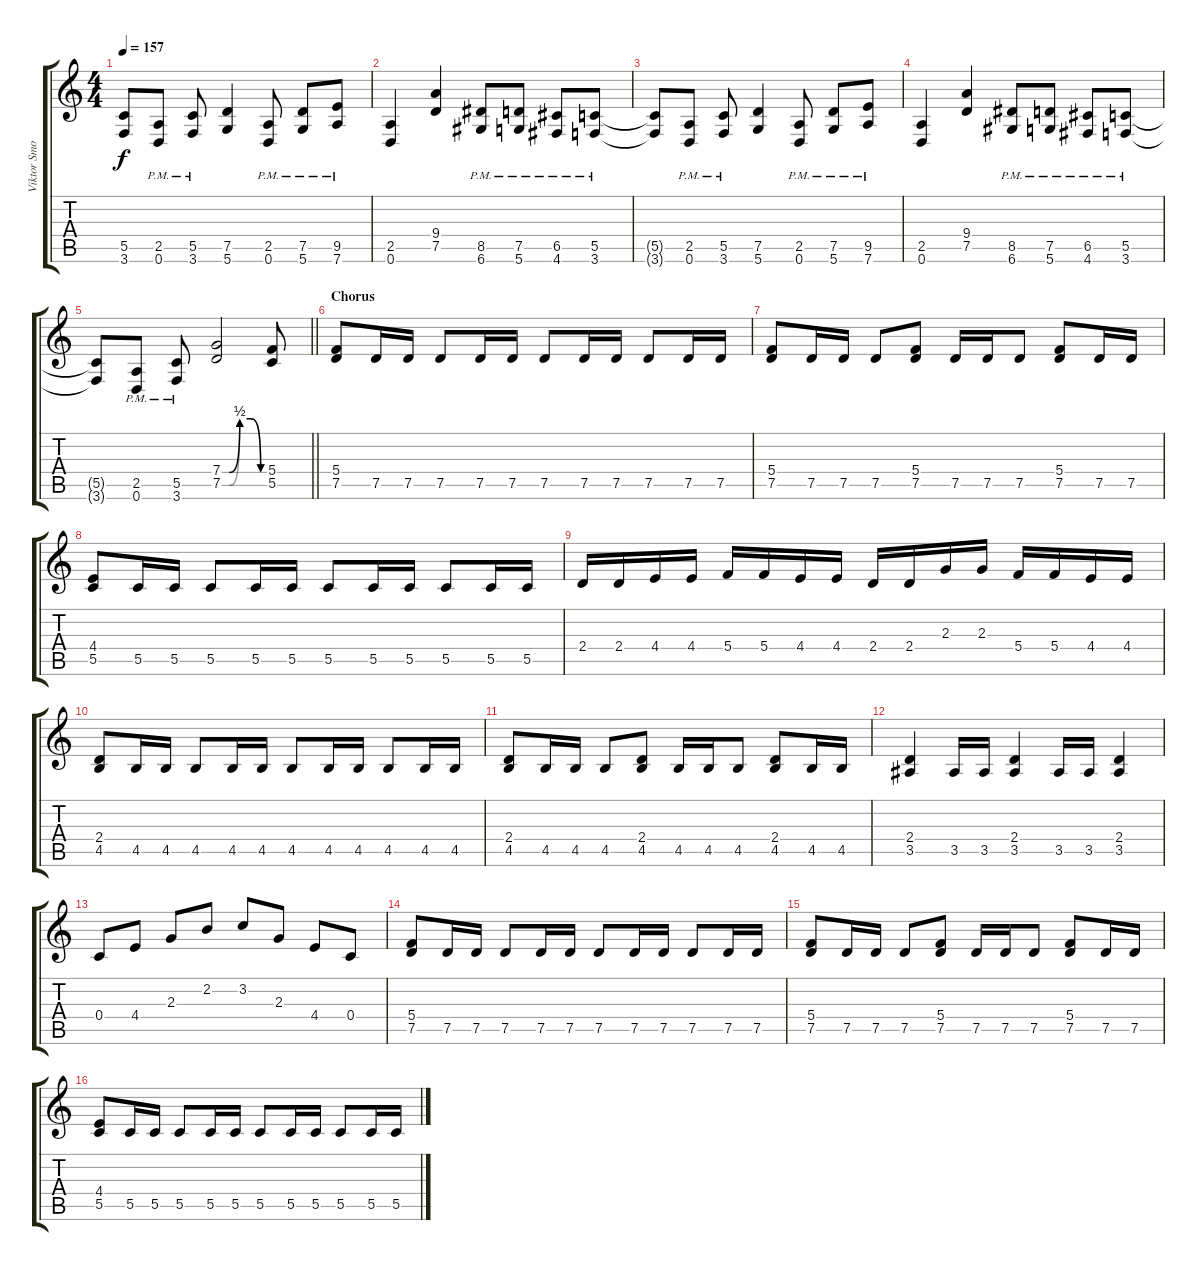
\track ("Viktor Smolski" "Viktor Smo") {instrument distortionguitar}
\staff {score tabs}
\tuning (D4 A3 F3 C3 G2 D2) {hide}
\ts (4 4)
\tempo 157
\clef g2
\ks c
(5.5{t} 3.6{t}).8{dy f} (2.5{pm} 0.6).8 (5.5{pm} 3.6).8 (7.5 5.6).4 (2.5{pm} 0.6).8 (7.5{pm} 5.6).8 (9.5{pm} 7.6).8 |
(2.5 0.6).4 (9.4 7.5).4 (8.5{pm} 6.6).8 (7.5{pm} 5.6).8 (6.5{pm} 4.6).8 (5.5{pm} 3.6).8 |
(5.5{t} 3.6{t}).8 (2.5{pm} 0.6).8 (5.5{pm} 3.6).8 (7.5 5.6).4 (2.5{pm} 0.6).8 (7.5{pm} 5.6).8 (9.5{pm} 7.6).8 |
(2.5 0.6).4 (9.4 7.5).4 (8.5{pm} 6.6).8 (7.5{pm} 5.6).8 (6.5{pm} 4.6).8 (5.5{pm} 3.6).8 |
\barLineRight lightlight
(5.5{t} 3.6{t}).8 (2.5{pm} 0.6).8 (5.5{pm} 3.6).8 (7.4{be (custom 0 0 10 0 25 2 40 2 55 0 60 0)} 7.5{be (custom 0 0 10 0 25 2 40 2 55 0 60 0)}).2 (5.4 5.5).8 |
\section ("" "Chorus")
(5.4 7.5).8 7.5.16 7.5.16 7.5.8 7.5.16 7.5.16 7.5.8 7.5.16 7.5.16 7.5.8 7.5.16 7.5.16 |
(5.4 7.5).8 7.5.16 7.5.16 7.5.8 (5.4 7.5).8 7.5.16 7.5.16 7.5.8 (5.4 7.5).8 7.5.16 7.5.16 |
(4.4 5.5).8 5.5.16 5.5.16 5.5.8 5.5.16 5.5.16 5.5.8 5.5.16 5.5.16 5.5.8 5.5.16 5.5.16 |
2.4.16 2.4.16 4.4.16 4.4.16 5.4.16 5.4.16 4.4.16 4.4.16 2.4.16 2.4.16 2.3.16 2.3.16 5.4.16 5.4.16 4.4.16 4.4.16 |
(2.4 4.5).8 4.5.16 4.5.16 4.5.8 4.5.16 4.5.16 4.5.8 4.5.16 4.5.16 4.5.8 4.5.16 4.5.16 |
(2.4 4.5).8 4.5.16 4.5.16 4.5.8 (2.4 4.5).8 4.5.16 4.5.16 4.5.8 (2.4 4.5).8 4.5.16 4.5.16 |
(2.4 3.5).4 3.5.16 3.5.16 (2.4 3.5).4 3.5.16 3.5.16 (2.4 3.5).4 |
0.4.8 4.4.8 2.3.8 2.2.8 3.2.8 2.3.8 4.4.8 0.4.8 |
(5.4 7.5).8 7.5.16 7.5.16 7.5.8 7.5.16 7.5.16 7.5.8 7.5.16 7.5.16 7.5.8 7.5.16 7.5.16 |
(5.4 7.5).8 7.5.16 7.5.16 7.5.8 (5.4 7.5).8 7.5.16 7.5.16 7.5.8 (5.4 7.5).8 7.5.16 7.5.16 |
(4.4 5.5).8 5.5.16 5.5.16 5.5.8 5.5.16 5.5.16 5.5.8 5.5.16 5.5.16 5.5.8 5.5.16 5.5.16
